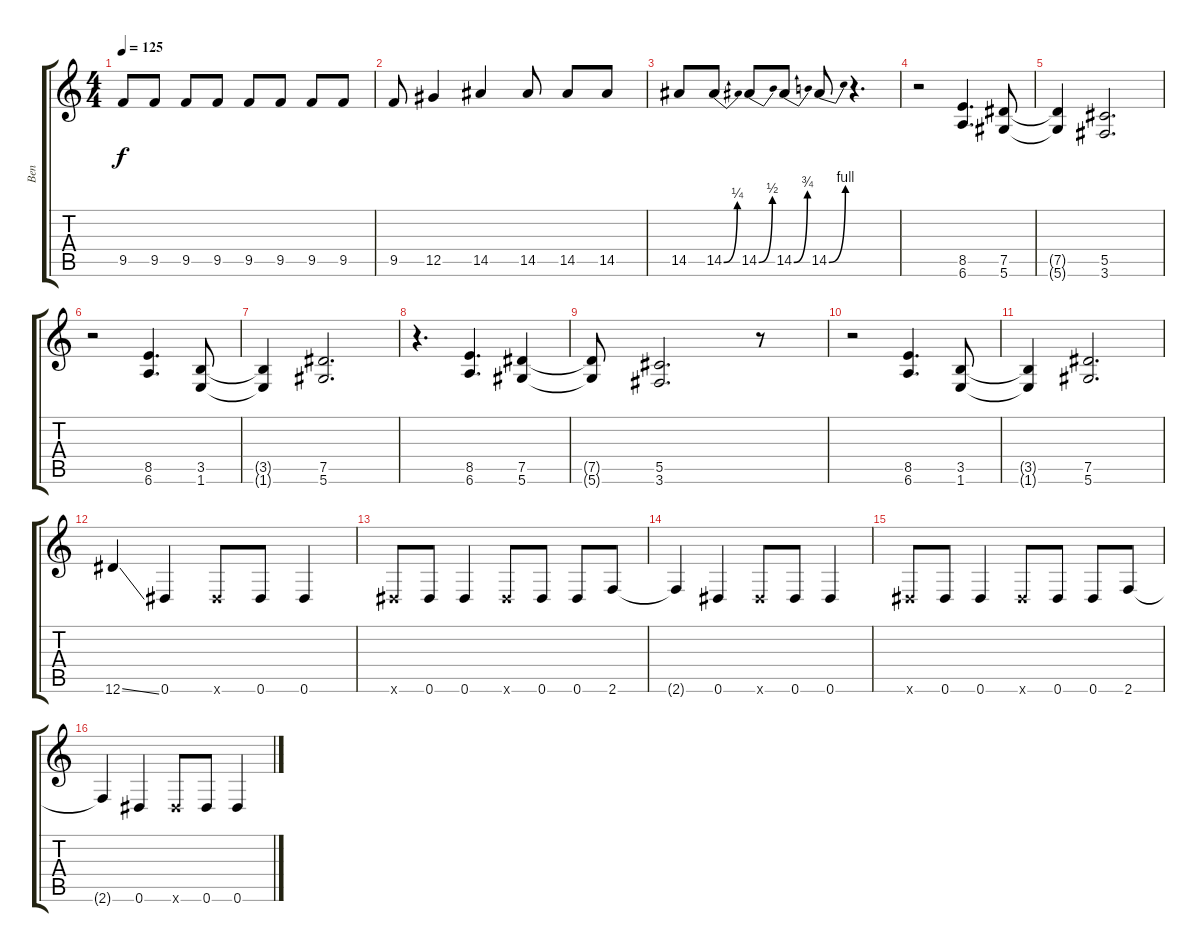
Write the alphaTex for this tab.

\track ("Ben" "Ben") {instrument distortionguitar}
\staff {score tabs}
\tuning (Eb4 Bb3 Gb3 Db3 Ab2 Eb2) {hide}
\ts (4 4)
\tempo 125
\clef g2
\ks c
9.5.8{dy f} 9.5.8 9.5.8 9.5.8 9.5.8 9.5.8 9.5.8 9.5.8 |
9.5.8 12.5.4 14.5.4 14.5.8 14.5.8 14.5.8 |
14.5.8 14.5{be (bend 0 0 60 1)}.8 14.5{be (bend 0 0 60 2)}.8 14.5{be (bend 0 0 60 3)}.8 14.5{be (bend 0 0 60 4)}.8 r.4{d} |
r.2 (8.5 6.6).4{d} (7.5 5.6).8 |
(7.5{t} 5.6{t}).4 (5.5 3.6).2{d} |
r.2 (8.5 6.6).4{d} (3.5 1.6).8 |
(3.5{t} 1.6{t}).4 (7.5 5.6).2{d} |
r.4{d} (8.5 6.6).4{d} (7.5 5.6).4 |
(7.5{t} 5.6{t}).8 (5.5 3.6).2{d} r.8 |
r.2 (8.5 6.6).4{d} (3.5 1.6).8 |
(3.5{t} 1.6{t}).4 (7.5 5.6).2{d} |
12.6{ss}.4 0.6.4 0.6{x}.8 0.6.8 0.6.4 |
0.6{x}.8 0.6.8 0.6.4 0.6{x}.8 0.6.8 0.6.8 2.6.8 |
2.6{t}.4 0.6.4 0.6{x}.8 0.6.8 0.6.4 |
0.6{x}.8 0.6.8 0.6.4 0.6{x}.8 0.6.8 0.6.8 2.6.8 |
2.6{t}.4 0.6.4 0.6{x}.8 0.6.8 0.6.4
